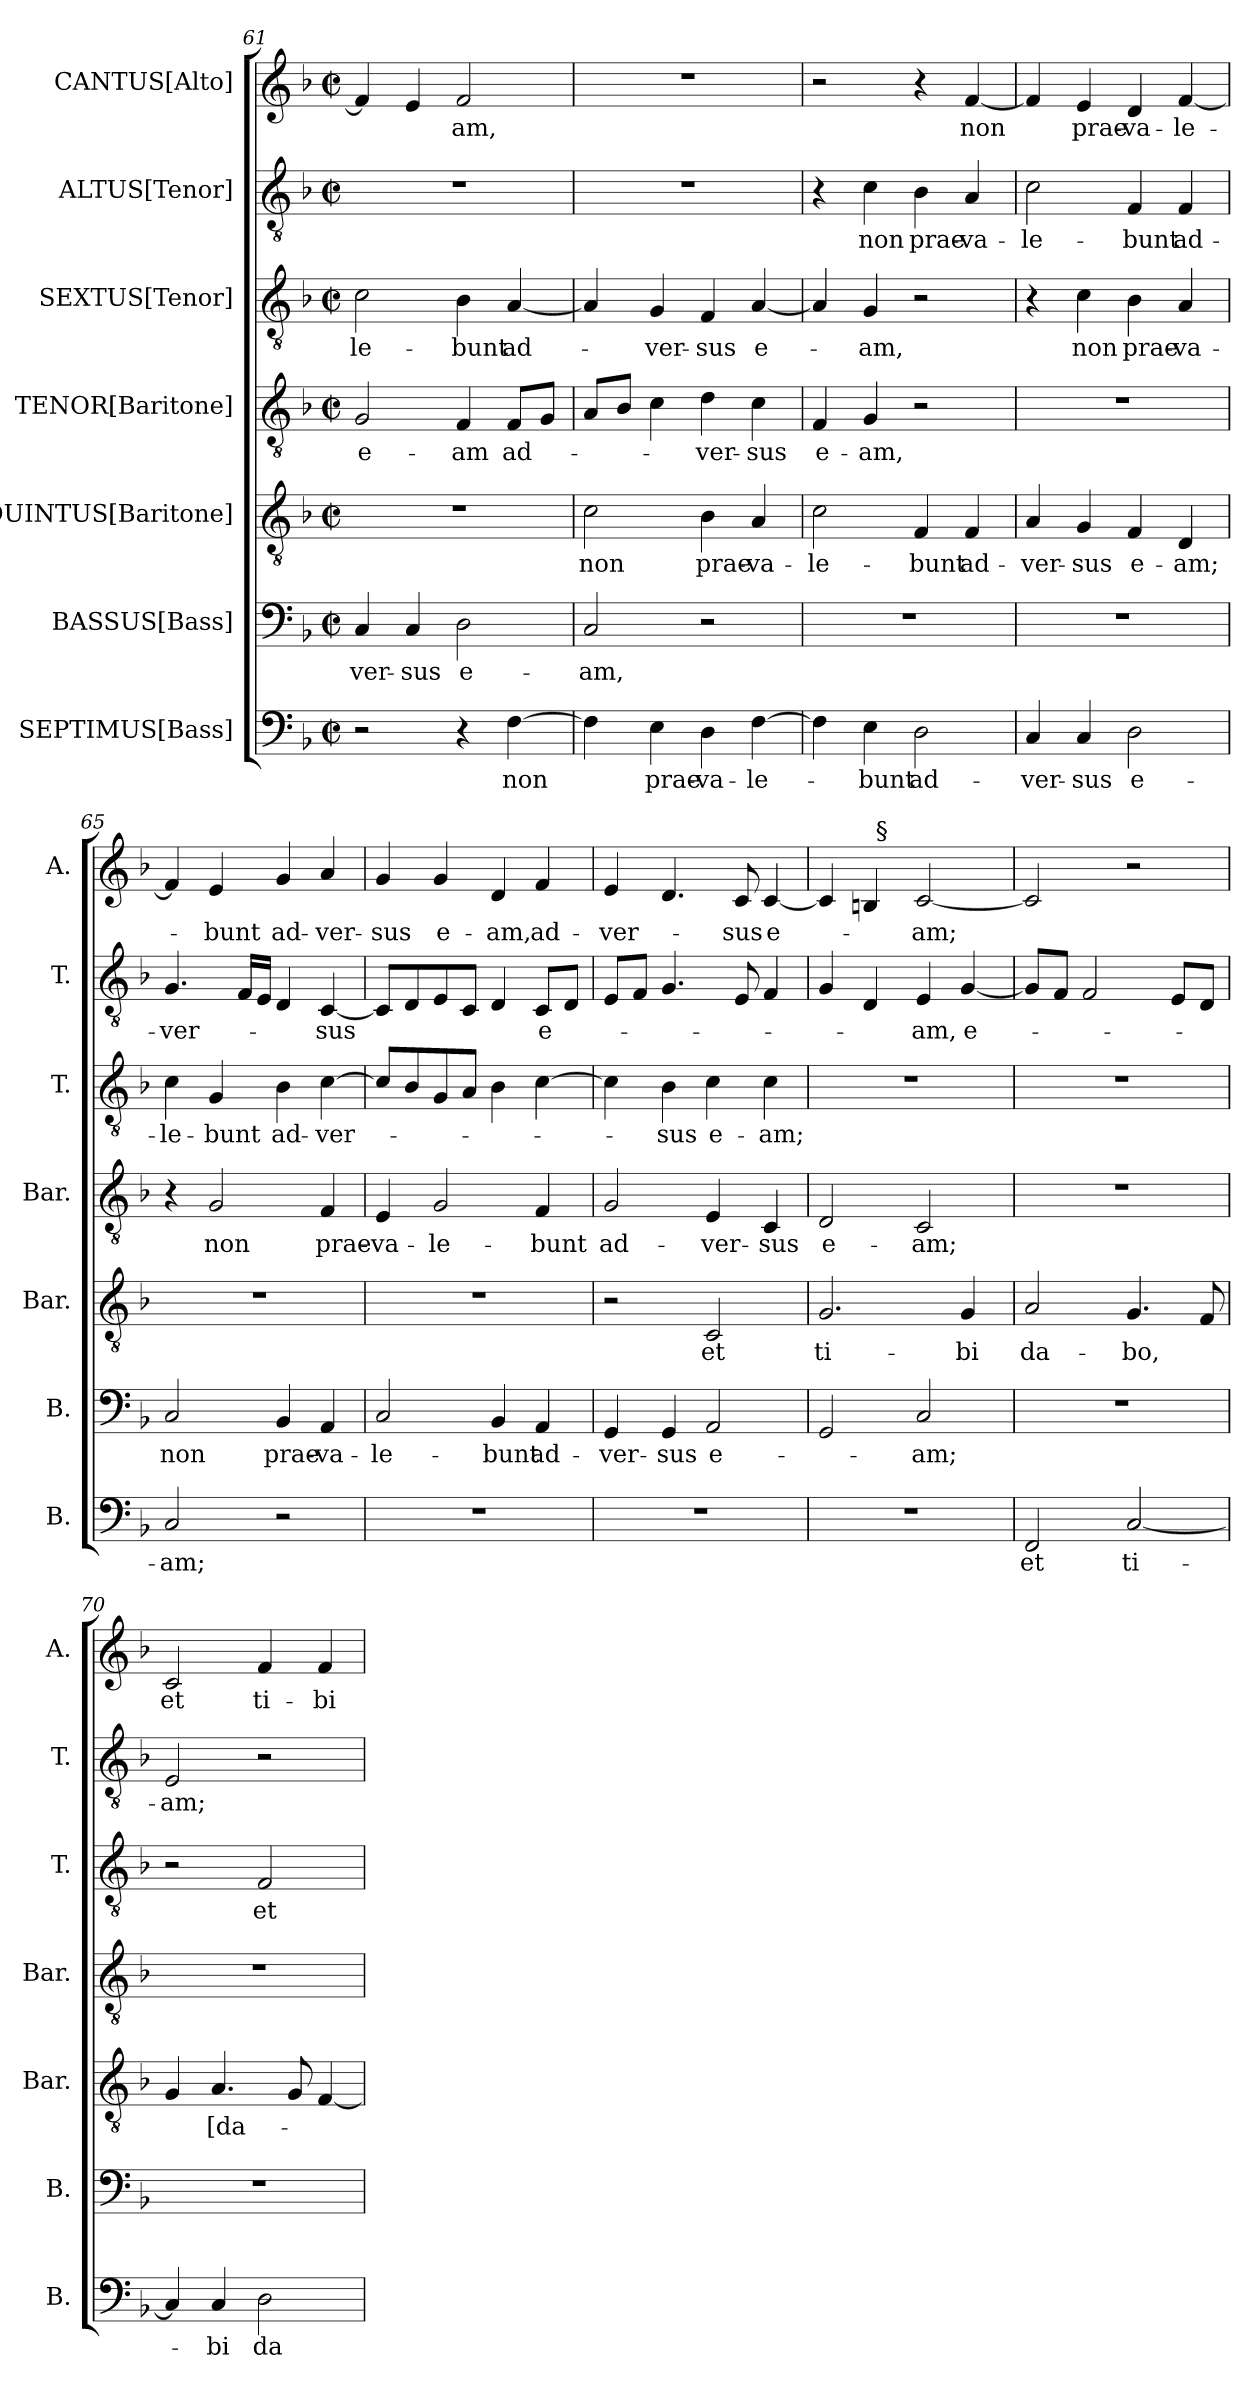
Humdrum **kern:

**kern	**text	**kern	**text	**kern	**text	**kern	**text	**kern	**text	**kern	**text	**kern	**text
*part7	*part7	*part6	*part6	*part5	*part5	*part4	*part4	*part3	*part3	*part2	*part2	*part1	*part1
*staff7	*staff7	*staff6	*staff6	*staff5	*staff5	*staff4	*staff4	*staff3	*staff3	*staff2	*staff2	*staff1	*staff1
*I"SEPTIMUS[Bass]	*	*I"BASSUS[Bass]	*	*I"QUINTUS[Baritone]	*	*I"TENOR[Baritone]	*	*I"SEXTUS[Tenor]	*	*I"ALTUS[Tenor]	*	*I"CANTUS[Alto]	*
*I'B.	*	*I'B.	*	*I'Bar.	*	*I'Bar.	*	*I'T.	*	*I'T.	*	*I'A.	*
!!LO:PB:g=z
*clefF4	*	*clefF4	*	*clefGv2	*	*clefGv2	*	*clefGv2	*	*clefGv2	*	*clefG2	*
*	*	*	*	*ITrd7c12	*	*ITrd7c12	*	*ITrd7c12	*	*ITrd7c12	*	*	*
*k[b-]	*	*k[b-]	*	*k[b-]	*	*k[b-]	*	*k[b-]	*	*k[b-]	*	*k[b-]	*
*F:	*	*F:	*	*F:	*	*F:	*	*F:	*	*F:	*	*F:	*
*M2/2	*	*M2/2	*	*M2/2	*	*M2/2	*	*M2/2	*	*M2/2	*	*M2/2	*
*met(c|)	*	*met(c|)	*	*met(c|)	*	*met(c|)	*	*met(c|)	*	*met(c|)	*	*met(c|)	*
=61	=61	=61	=61	=61	=61	=61	=61	=61	=61	=61	=61	=61	=61
!	!	!	!LO:LY:b	!	!	!	!LO:LY:b	!	!LO:LY:b	!	!	!	!
2r	.	4C/	-ver-	1r	.	2GG/	e-	2C\	-le-	1r	.	4f/]	.
!	!	!	!LO:LY:b	!	!	!	!	!	!	!	!	!	!
.	.	4C/	-sus	.	.	.	.	.	.	.	.	4e/	.
!	!	!	!LO:LY:b	!	!	!	!LO:LY:b	!	!LO:LY:b	!	!	!	!LO:LY:b
4r	.	2D\	e-	.	.	4FF/	-am	4BB-\	-bunt	.	.	2f/	-am,
!	!LO:LY:b	!	!	!	!	!	!LO:LY:b	!	!LO:LY:b	!	!	!	!
[>4F\	non	.	.	.	.	8FF/L	ad-	[<4AA/	ad-	.	.	.	.
.	.	.	.	.	.	8GG/J	.	.	.	.	.	.	.
=62	=62	=62	=62	=62	=62	=62	=62	=62	=62	=62	=62	=62	=62
!	!	!	!LO:LY:b	!	!LO:LY:b	!	!	!	!	!	!	!	!
4F\]	.	2C/	-am,	2C\	non	8AA/L	.	4AA/]	.	1r	.	1r	.
.	.	.	.	.	.	8BB-/J	.	.	.	.	.	.	.
!	!LO:LY:b	!	!	!	!	!	!	!	!LO:LY:b	!	!	!	!
4E\	prae-	.	.	.	.	4C\	.	4GG/	-ver-	.	.	.	.
!	!LO:LY:b	!	!	!	!LO:LY:b	!	!LO:LY:b	!	!LO:LY:b	!	!	!	!
4D\	-va-	2r	.	4BB-\	prae-	4D\	-ver-	4FF/	-sus	.	.	.	.
!	!LO:LY:b	!	!	!	!LO:LY:b	!	!LO:LY:b	!	!LO:LY:b	!	!	!	!
[>4F\	-le-	.	.	4AA/	-va-	4C\	-sus	[<4AA/	e-	.	.	.	.
=63	=63	=63	=63	=63	=63	=63	=63	=63	=63	=63	=63	=63	=63
!	!	!	!	!	!LO:LY:b	!	!LO:LY:b	!	!	!	!	!	!
4F\]	.	1r	.	2C\	-le-	4FF/	e-	4AA/]	.	4r	.	2r	.
!	!LO:LY:b	!	!	!	!	!	!LO:LY:b	!	!LO:LY:b	!	!LO:LY:b	!	!
4E\	-bunt	.	.	.	.	4GG/	-am,	4GG/	-am,	4C\	non	.	.
!	!LO:LY:b	!	!	!	!LO:LY:b	!	!	!	!	!	!LO:LY:b	!	!
2D\	ad-	.	.	4FF/	-bunt	2r	.	2r	.	4BB-\	prae-	4r	.
!	!	!	!	!	!LO:LY:b	!	!	!	!	!	!LO:LY:b	!	!LO:LY:b
.	.	.	.	4FF/	ad-	.	.	.	.	4AA/	-va-	[<4f/	non
=64	=64	=64	=64	=64	=64	=64	=64	=64	=64	=64	=64	=64	=64
!	!LO:LY:b	!	!	!	!LO:LY:b	!	!	!	!	!	!LO:LY:b	!	!
4C/	-ver-	1r	.	4AA/	-ver-	1r	.	4r	.	2C\	-le-	4f/]	.
!	!LO:LY:b	!	!	!	!LO:LY:b	!	!	!	!LO:LY:b	!	!	!	!LO:LY:b
4C/	-sus	.	.	4GG/	-sus	.	.	4C\	non	.	.	4e/	prae-
!	!LO:LY:b	!	!	!	!LO:LY:b	!	!	!	!LO:LY:b	!	!LO:LY:b	!	!LO:LY:b
2D\	e-	.	.	4FF/	e-	.	.	4BB-\	prae-	4FF/	-bunt	4d/	-va-
!	!	!	!	!	!LO:LY:b	!	!	!	!LO:LY:b	!	!LO:LY:b	!	!LO:LY:b
.	.	.	.	4DD/	-am;	.	.	4AA/	-va-	4FF/	ad-	[<4f/	-le-
=65	=65	=65	=65	=65	=65	=65	=65	=65	=65	=65	=65	=65	=65
!	!LO:LY:b	!	!LO:LY:b	!	!	!	!	!	!LO:LY:b	!	!LO:LY:b	!	!
2C/	-am;	2C/	non	1r	.	4r	.	4C\	-le-	4.GG/	-ver-	4f/]	.
!	!	!	!	!	!	!	!LO:LY:b	!	!LO:LY:b	!	!	!	!LO:LY:b
.	.	.	.	.	.	2GG/	non	4GG/	-bunt	.	.	4e/	-bunt
.	.	.	.	.	.	.	.	.	.	16FF/LL	.	.	.
.	.	.	.	.	.	.	.	.	.	16EE/JJ	.	.	.
!	!	!	!LO:LY:b	!	!	!	!	!	!LO:LY:b	!	!	!	!LO:LY:b
2r	.	4BB-/	prae-	.	.	.	.	4BB-\	ad-	4DD/	.	4g/	ad-
!	!	!	!LO:LY:b	!	!	!	!LO:LY:b	!	!LO:LY:b	!	!LO:LY:b	!	!LO:LY:b
.	.	4AA/	-va-	.	.	4FF/	prae-	[>4C\	-ver-	[<4CC/	-sus	4a/	-ver-
=66	=66	=66	=66	=66	=66	=66	=66	=66	=66	=66	=66	=66	=66
!	!	!	!LO:LY:b	!	!	!	!LO:LY:b	!	!	!	!	!	!LO:LY:b
1r	.	2C/	-le-	1r	.	4EE/	-va-	8C/L]	.	8CC/L]	.	4g/	-sus
.	.	.	.	.	.	.	.	8BB-/	.	8DD/	.	.	.
!	!	!	!	!	!	!	!LO:LY:b	!	!	!	!	!	!LO:LY:b
.	.	.	.	.	.	2GG/	-le-	8GG/	.	8EE/	.	4g/	e-
.	.	.	.	.	.	.	.	8AA/J	.	8CC/J	.	.	.
!	!	!	!LO:LY:b	!	!	!	!	!	!	!	!	!	!LO:LY:b
.	.	4BB-/	-bunt	.	.	.	.	4BB-\	.	4DD/	.	4d/	-am,
!	!	!	!LO:LY:b	!	!	!	!LO:LY:b	!	!	!	!LO:LY:b	!	!LO:LY:b
.	.	4AA/	ad-	.	.	4FF/	-bunt	[>4C\	.	8CC/L	e-	4f/	ad-
.	.	.	.	.	.	.	.	.	.	8DD/J	.	.	.
=67	=67	=67	=67	=67	=67	=67	=67	=67	=67	=67	=67	=67	=67
!	!	!	!LO:LY:b	!	!	!	!LO:LY:b	!	!	!	!	!	!LO:LY:b
1r	.	4GG/	-ver-	2r	.	2GG/	ad-	4C\]	.	8EE/L	.	4e/	-ver-
.	.	.	.	.	.	.	.	.	.	8FF/J	.	.	.
!	!	!	!LO:LY:b	!	!	!	!	!	!LO:LY:b	!	!	!	!
.	.	4GG/	-sus	.	.	.	.	4BB-\	-sus	4.GG/	.	4.d/	.
!	!	!	!LO:LY:b	!	!LO:LY:b	!	!LO:LY:b	!	!LO:LY:b	!	!	!	!
.	.	2AA/	e-	2CC/	et	4EE/	-ver-	4C\	e-	.	.	.	.
!	!	!	!	!	!	!	!	!	!	!	!	!	!LO:LY:b
.	.	.	.	.	.	.	.	.	.	8EE/	.	8c/	-sus
!	!	!	!	!	!	!	!LO:LY:b	!	!LO:LY:b	!	!	!	!LO:LY:b
.	.	.	.	.	.	4CC/	-sus	4C\	-am;	4FF/	.	[<4c/	e-
!!LO:LB:g=z
=68	=68	=68	=68	=68	=68	=68	=68	=68	=68	=68	=68	=68	=68
!	!	!	!	!	!LO:LY:b	!	!LO:LY:b	!	!	!	!	!	!
*	*	*	*	*	*	*	*	*	*	*	*	*^	*
1r	.	2GG/	.	2.GG/	ti-	2DD/	e-	1r	.	4GG/	.	4c/]	4ryy	.
.	.	.	.	.	.	.	.	.	.	4DD/	.	4Bn/	32ryy	.
!	!	!	!	!	!	!	!	!	!	!	!	!	!LO:TX:a:t=§	!
.	.	.	.	.	.	.	.	.	.	.	.	.	2ryy	.
!	!	!	!LO:LY:b	!	!	!	!LO:LY:b	!	!	!	!LO:LY:b	!	!	!LO:LY:b
.	.	2C/	-am;	.	.	2CC/	-am;	.	.	4EE/	-am,	[<2c/	.	-am;
!	!	!	!	!	!LO:LY:b	!	!	!	!	!	!LO:LY:b	!	!	!
.	.	.	.	4GG/	-bi	.	.	.	.	[<4GG/	e-	.	.	.
.	.	.	.	.	.	.	.	.	.	.	.	.	8..ryy	.
=69	=69	=69	=69	=69	=69	=69	=69	=69	=69	=69	=69	=69	=69	=69
!	!LO:LY:b	!	!	!	!LO:LY:b	!	!	!	!	!	!	!	!	!
*	*	*	*	*	*	*	*	*	*	*	*	*v	*v	*
2FF/	et	1r	.	2AA/	da-	1r	.	1r	.	8GG/L]	.	2c/]	.
.	.	.	.	.	.	.	.	.	.	8FF/J	.	.	.
.	.	.	.	.	.	.	.	.	.	2FF/	.	.	.
!	!LO:LY:b	!	!	!	!LO:LY:b	!	!	!	!	!	!	!	!
[<2C/	ti-	.	.	4.GG/	-bo,	.	.	.	.	.	.	2r	.
.	.	.	.	.	.	.	.	.	.	8EE/L	.	.	.
.	.	.	.	8FF/	.	.	.	.	.	8DD/J	.	.	.
=70	=70	=70	=70	=70	=70	=70	=70	=70	=70	=70	=70	=70	=70
!	!	!	!	!	!	!	!	!	!	!	!LO:LY:b	!	!LO:LY:b
4C/]	.	1r	.	4GG/	.	1r	.	2r	.	2EE/	-am;	2c/	et
!	!LO:LY:b	!	!	!	!LO:LY:b	!	!	!	!	!	!	!	!
4C/	-bi	.	.	4.AA/	[da-	.	.	.	.	.	.	.	.
!	!LO:LY:b	!	!	!	!	!	!	!	!LO:LY:b	!	!	!	!LO:LY:b
2D\	da-	.	.	.	.	.	.	2FF/	et	2r	.	4f/	ti-
.	.	.	.	8GG/	.	.	.	.	.	.	.	.	.
!	!	!	!	!	!	!	!	!	!	!	!	!	!LO:LY:b
.	.	.	.	[<4FF/	.	.	.	.	.	.	.	4f/	-bi
=	=	=	=	=	=	=	=	=	=	=	=	=	=
*-	*-	*-	*-	*-	*-	*-	*-	*-	*-	*-	*-	*-	*-
